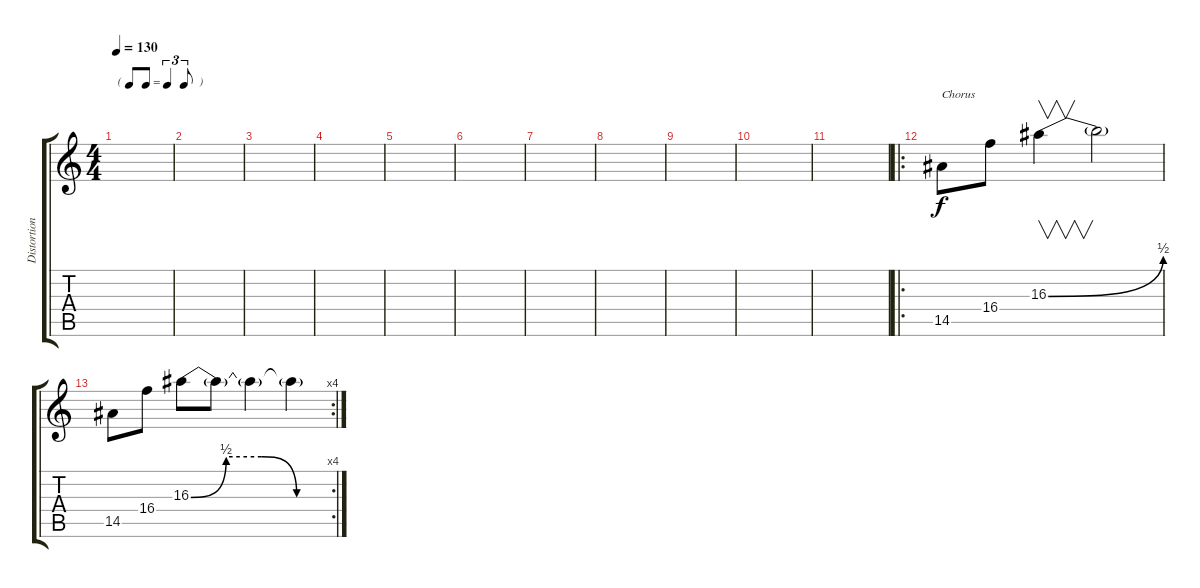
\track ("Distortion Guitar 2" "Distortion") {instrument distortionguitar}
\staff {score tabs}
\tuning (Eb4 Bb3 Gb3 Db3 Ab2 Eb2) {hide}
\ts (4 4)
\tf triplet8th
\tempo 130
\clef g2
\ks c
|
|
|
|
|
|
|
|
|
|
|
\ro
14.5.8{txt "Chorus"} 16.4.8 16.3{be (bend 0 0 60 2)}.4{v} 16.3{t}.2 |
\rc 4
14.5.8 16.4.8 16.3{be (custom 0 0 15 2 30 2 45 0 60 0)}.8 16.3{t}.8 16.3{t}.4 16.3{t}.4
